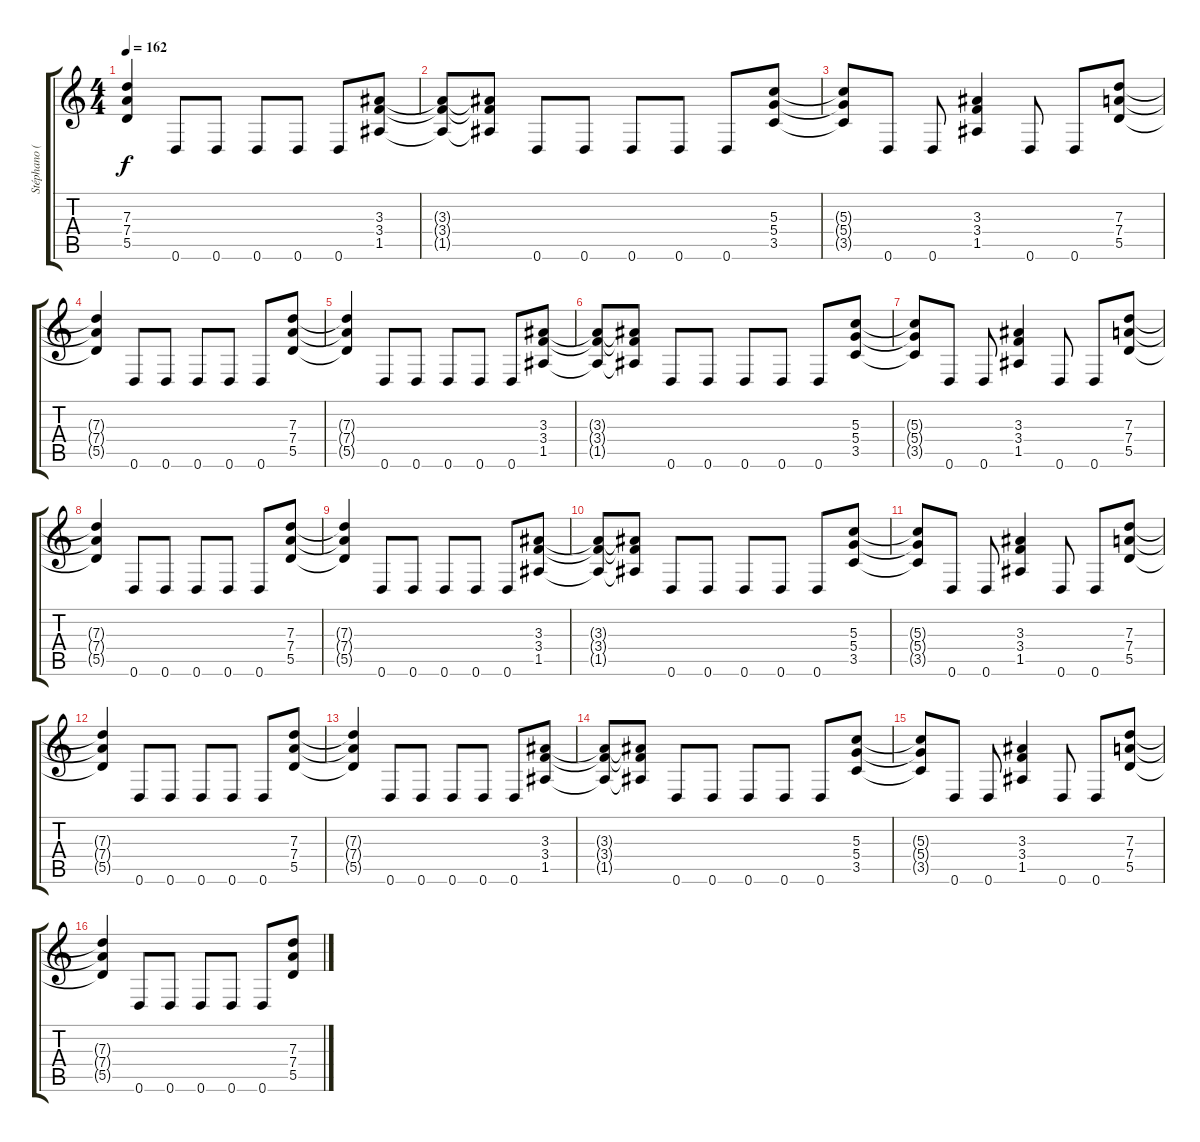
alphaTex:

\track ("Stéphano (guitare)" "Stéphano (") {instrument overdrivenguitar}
\staff {score tabs}
\tuning (E4 B3 G3 D3 A2 D2) {hide}
\ts (4 4)
\tempo 162
\clef g2
\ks c
(7.3 7.4 5.5).4{dy f instrument overdrivenguitar} 0.6.8 0.6.8 0.6.8 0.6.8 0.6.8 (3.3 3.4 1.5).8 |
(3.3{t} 3.4{t} 1.5{t}).8 (3.3{t} 3.4{t} 1.5{t}).8 0.6.8 0.6.8 0.6.8 0.6.8 0.6.8 (5.3 5.4 3.5).8 |
(5.3{t} 5.4{t} 3.5{t}).8 0.6.8 0.6.8 (3.3 3.4 1.5).4 0.6.8 0.6.8 (7.3 7.4 5.5).8 |
(7.3{t} 7.4{t} 5.5{t}).4 0.6.8 0.6.8 0.6.8 0.6.8 0.6.8 (7.3 7.4 5.5).8 |
(7.3{t} 7.4{t} 5.5{t}).4 0.6.8 0.6.8 0.6.8 0.6.8 0.6.8 (3.3 3.4 1.5).8 |
(3.3{t} 3.4{t} 1.5{t}).8 (3.3{t} 3.4{t} 1.5{t}).8 0.6.8 0.6.8 0.6.8 0.6.8 0.6.8 (5.3 5.4 3.5).8 |
(5.3{t} 5.4{t} 3.5{t}).8 0.6.8 0.6.8 (3.3 3.4 1.5).4 0.6.8 0.6.8 (7.3 7.4 5.5).8 |
(7.3{t} 7.4{t} 5.5{t}).4 0.6.8 0.6.8 0.6.8 0.6.8 0.6.8 (7.3 7.4 5.5).8 |
(7.3{t} 7.4{t} 5.5{t}).4 0.6.8 0.6.8 0.6.8 0.6.8 0.6.8 (3.3 3.4 1.5).8 |
(3.3{t} 3.4{t} 1.5{t}).8 (3.3{t} 3.4{t} 1.5{t}).8 0.6.8 0.6.8 0.6.8 0.6.8 0.6.8 (5.3 5.4 3.5).8 |
(5.3{t} 5.4{t} 3.5{t}).8 0.6.8 0.6.8 (3.3 3.4 1.5).4 0.6.8 0.6.8 (7.3 7.4 5.5).8 |
(7.3{t} 7.4{t} 5.5{t}).4 0.6.8 0.6.8 0.6.8 0.6.8 0.6.8 (7.3 7.4 5.5).8 |
(7.3{t} 7.4{t} 5.5{t}).4 0.6.8 0.6.8 0.6.8 0.6.8 0.6.8 (3.3 3.4 1.5).8 |
(3.3{t} 3.4{t} 1.5{t}).8 (3.3{t} 3.4{t} 1.5{t}).8 0.6.8 0.6.8 0.6.8 0.6.8 0.6.8 (5.3 5.4 3.5).8 |
(5.3{t} 5.4{t} 3.5{t}).8 0.6.8 0.6.8 (3.3 3.4 1.5).4 0.6.8 0.6.8 (7.3 7.4 5.5).8 |
(7.3{t} 7.4{t} 5.5{t}).4 0.6.8 0.6.8 0.6.8 0.6.8 0.6.8 (7.3 7.4 5.5).8
